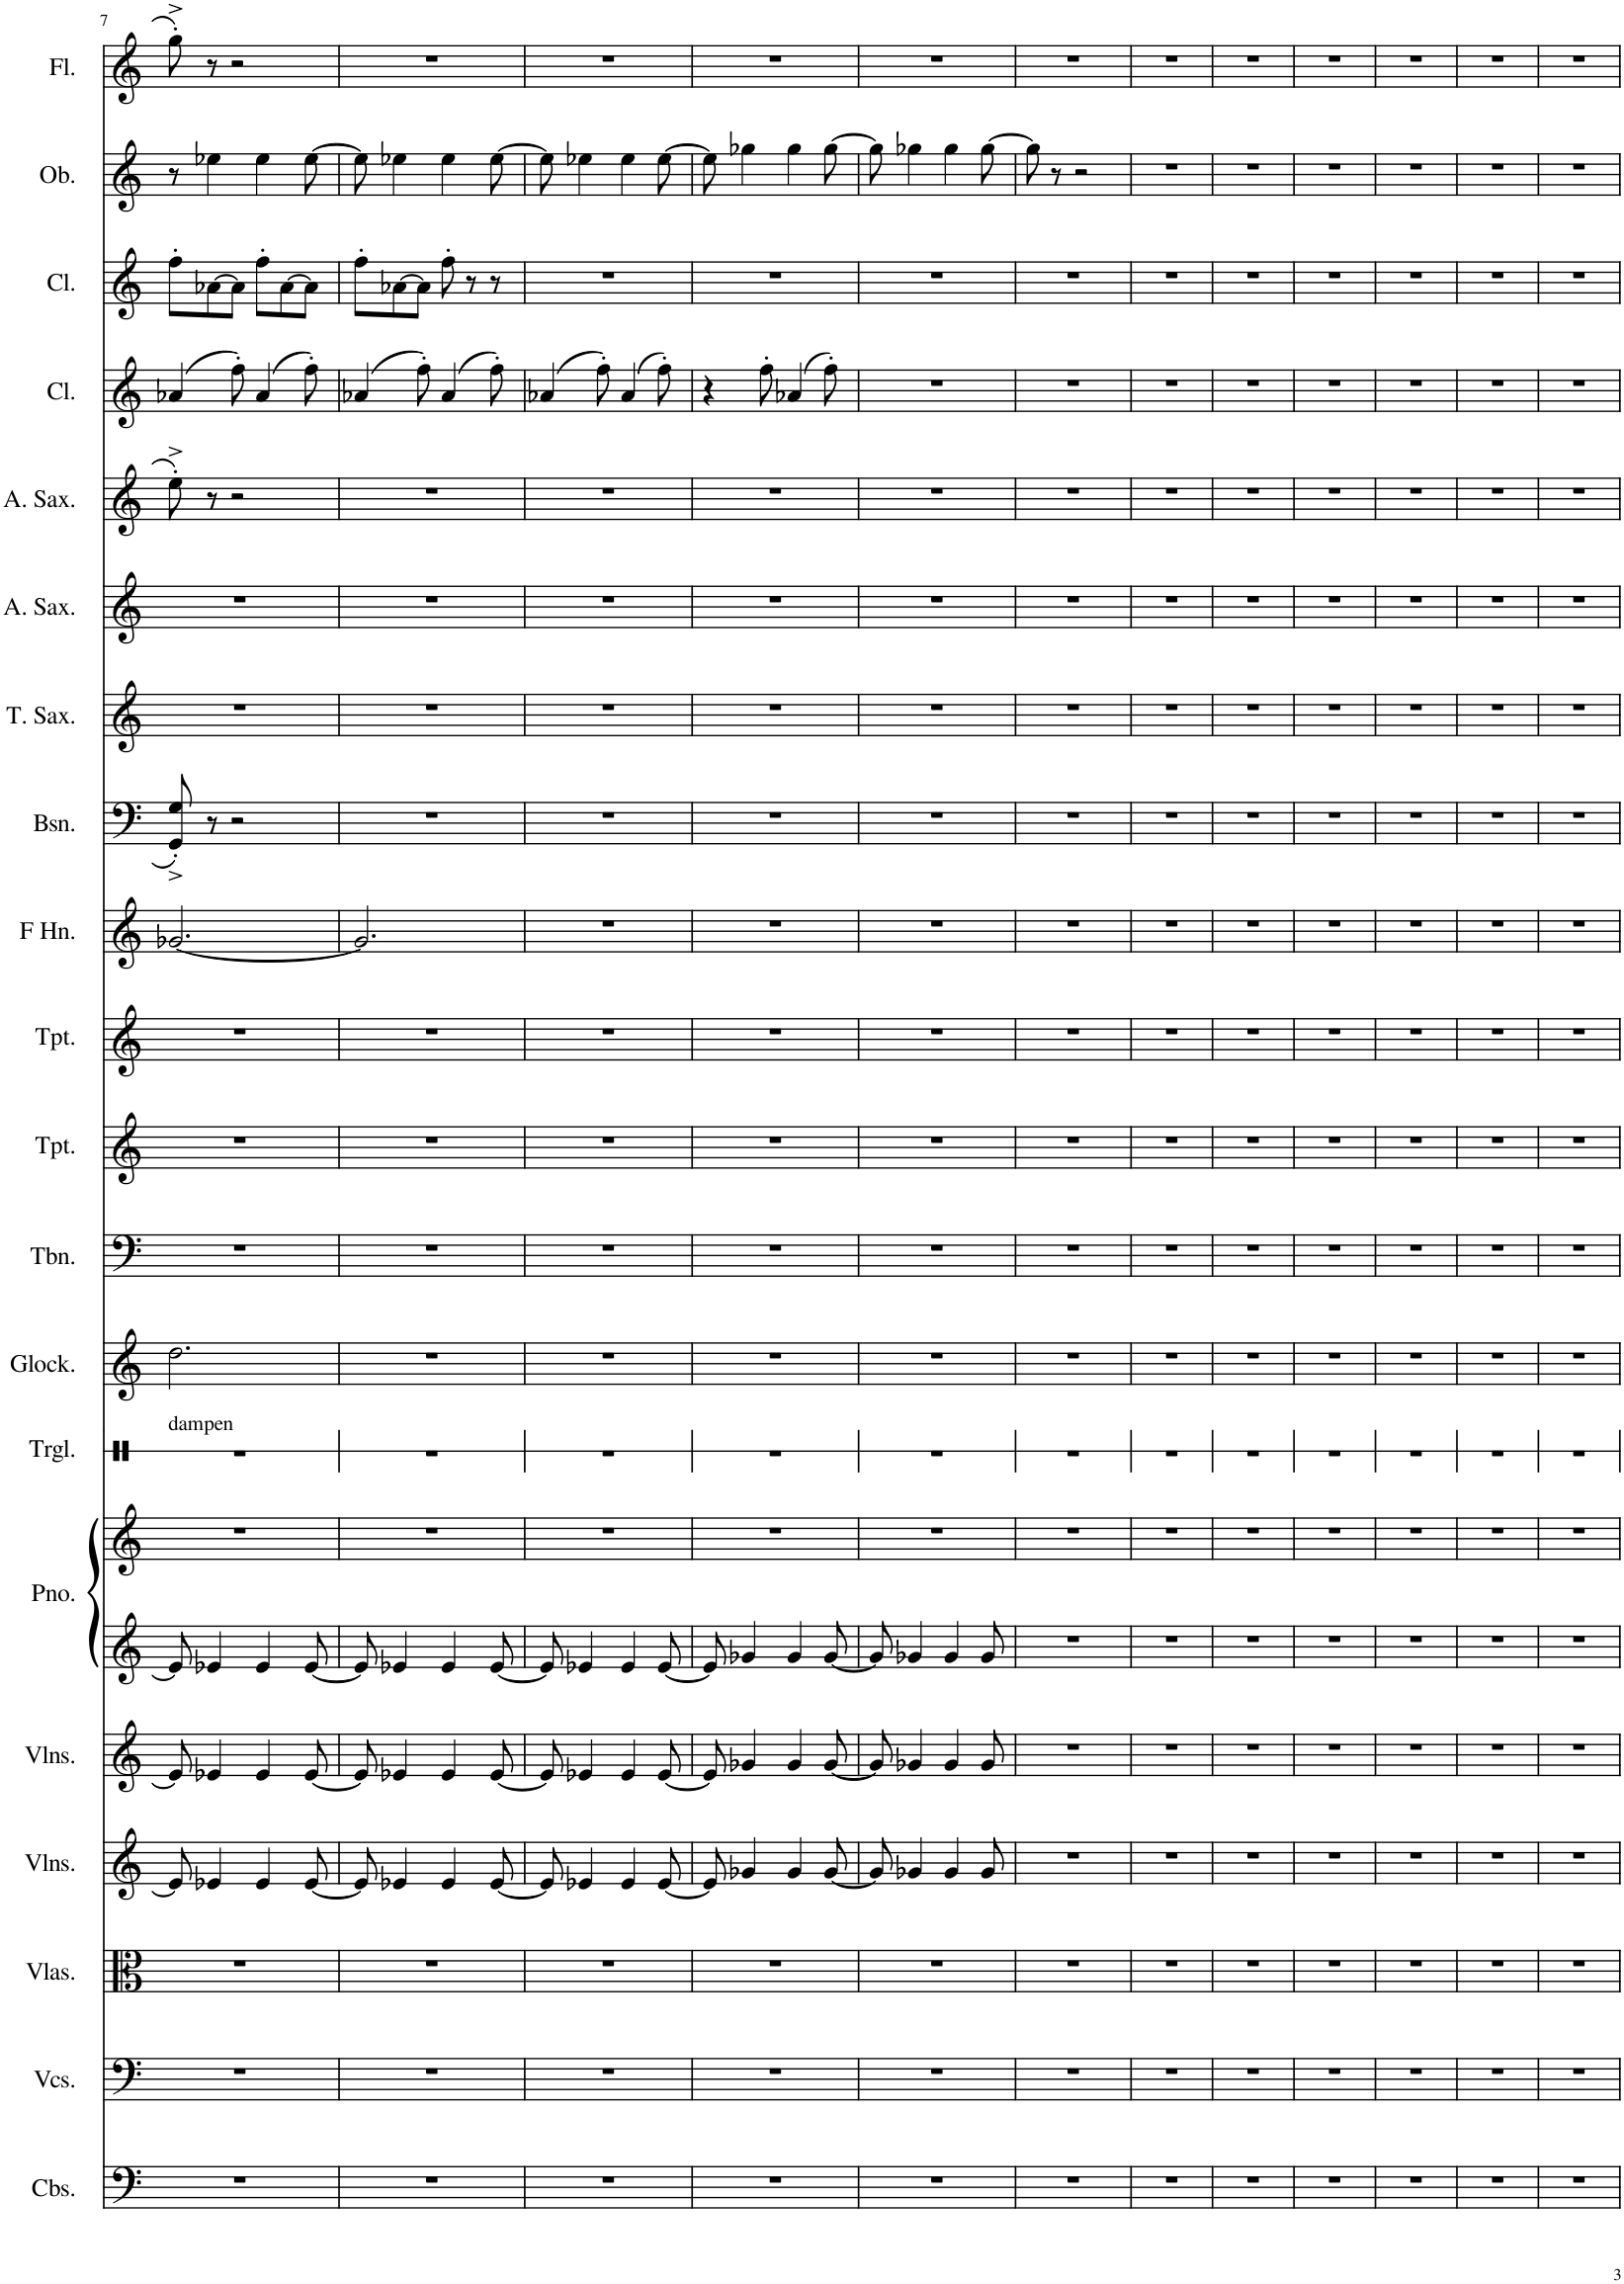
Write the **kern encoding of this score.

**kern	**kern	**kern	**kern	**kern	**kern	**kern	**kern	**kern	**kern	**kern	**kern	**kern	**kern	**kern	**kern	**kern	**kern	**kern	**kern	**kern
*part20	*part19	*part18	*part17	*part16	*part15	*part15	*part14	*part13	*part12	*part11	*part10	*part9	*part8	*part7	*part6	*part5	*part4	*part3	*part2	*part1
*staff21	*staff20	*staff19	*staff18	*staff17	*staff16	*staff15	*staff14	*staff13	*staff12	*staff11	*staff10	*staff9	*staff8	*staff7	*staff6	*staff5	*staff4	*staff3	*staff2	*staff1
*I"Contrabasses	*I"Violoncellos	*I"Violas	*I"Violins	*I"Violins	*I"Piano	*	*I"Triangle	*I"Glockenspiel	*I"Trombone	*I"Trumpet	*I"Trumpet	*I"Horn in F	*I"Bassoon	*I"Tenor Saxophone	*I"Alto Saxophone	*I"Alto Saxophone	*I"Clarinet	*I"Clarinet	*I"Oboe	*I"Flute
*I'Cbs.	*I'Vcs.	*I'Vlas.	*I'Vlns.	*I'Vlns.	*I'Pno.	*	*I'Trgl.	*I'Glock.	*I'Tbn.	*I'Tpt.	*I'Tpt.	*	*I'Bsn.	*I'T. Sax.	*I'A. Sax.	*I'A. Sax.	*I'Cl.	*I'Cl.	*I'Ob.	*I'Fl.
!!LO:PB:g=z
*clefF4	*clefF4	*clefC3	*clefG2	*clefG2	*clefG2	*clefG2	*clefX	*clefG2	*clefF4	*clefG2	*clefG2	*clefG2	*clefF4	*clefG2	*clefG2	*clefG2	*clefG2	*clefG2	*clefG2	*clefG2
*Trd7c12	*	*	*	*	*	*	*	*Trd-14c-24	*	*Trd1c2	*Trd1c2	*Trd4c7	*	*Trd8c14	*Trd5c9	*Trd5c9	*Trd1c2	*Trd1c2	*	*
*k[]	*k[]	*k[]	*k[]	*k[]	*k[]	*k[]	*k[]	*k[]	*k[]	*k[]	*k[]	*k[]	*k[]	*k[]	*k[]	*k[]	*k[]	*k[]	*k[]	*k[]
*M6/8	*M6/8	*M6/8	*M6/8	*M6/8	*M6/8	*M6/8	*M6/8	*M6/8	*M6/8	*M6/8	*M6/8	*M6/8	*M6/8	*M6/8	*M6/8	*M6/8	*M6/8	*M6/8	*M6/8	*M6/8
=7	=7	=7	=7	=7	=7	=7	=7	=7	=7	=7	=7	=7	=7	=7	=7	=7	=7	=7	=7	=7
!	!	!	!	!	!	!	!LO:TX:a:t=dampen	!	!	!	!	!	!	!	!	!	!	!	!	!
2.r	2.r	2.r	8e-/]	8e-/]	8e-/]	2.r	2.r	2.dd\	2.r	2.r	2.r	[2.g-X/	8GG/'<^< 8G/'<^<	2.r	2.r	8ee'^\	(4a-X/	8ff'\L	8r	8gg'^\
.	.	.	4e-X/	4e-X/	4e-X/	.	.	.	.	.	.	.	8r	.	.	8r	.	[8a-X\	4ee-X\	8r
.	.	.	.	.	.	.	.	.	.	.	.	.	2r	.	.	2r	8ff'\)	8a-\J]	.	2r
.	.	.	4e-/	4e-/	4e-/	.	.	.	.	.	.	.	.	.	.	.	(4a-/	8ff'\L	4ee-\	.
.	.	.	.	.	.	.	.	.	.	.	.	.	.	.	.	.	.	[8a-\	.	.
.	.	.	[8e-/	[8e-/	[8e-/	.	.	.	.	.	.	.	.	.	.	.	8ff'\)	8a-\J]	[8ee-\	.
=8	=8	=8	=8	=8	=8	=8	=8	=8	=8	=8	=8	=8	=8	=8	=8	=8	=8	=8	=8	=8
2.r	2.r	2.r	8e-/]	8e-/]	8e-/]	2.r	2.r	2.r	2.r	2.r	2.r	2.g-/]	2.r	2.r	2.r	2.r	(4a-X/	8ff'\L	8ee-\]	2.r
.	.	.	4e-X/	4e-X/	4e-X/	.	.	.	.	.	.	.	.	.	.	.	.	[8a-X\	4ee-X\	.
.	.	.	.	.	.	.	.	.	.	.	.	.	.	.	.	.	8ff'\)	8a-\J]	.	.
.	.	.	4e-/	4e-/	4e-/	.	.	.	.	.	.	.	.	.	.	.	(4a-/	8ff'\	4ee-\	.
.	.	.	.	.	.	.	.	.	.	.	.	.	.	.	.	.	.	8r	.	.
.	.	.	[8e-/	[8e-/	[8e-/	.	.	.	.	.	.	.	.	.	.	.	8ff'\)	8r	[8ee-\	.
=9	=9	=9	=9	=9	=9	=9	=9	=9	=9	=9	=9	=9	=9	=9	=9	=9	=9	=9	=9	=9
2.r	2.r	2.r	8e-/]	8e-/]	8e-/]	2.r	2.r	2.r	2.r	2.r	2.r	2.r	2.r	2.r	2.r	2.r	(4a-X/	2.r	8ee-\]	2.r
.	.	.	4e-X/	4e-X/	4e-X/	.	.	.	.	.	.	.	.	.	.	.	.	.	4ee-X\	.
.	.	.	.	.	.	.	.	.	.	.	.	.	.	.	.	.	8ff'\)	.	.	.
.	.	.	4e-/	4e-/	4e-/	.	.	.	.	.	.	.	.	.	.	.	(4a-/	.	4ee-\	.
.	.	.	[8e-/	[8e-/	[8e-/	.	.	.	.	.	.	.	.	.	.	.	8ff'\)	.	[8ee-\	.
=10	=10	=10	=10	=10	=10	=10	=10	=10	=10	=10	=10	=10	=10	=10	=10	=10	=10	=10	=10	=10
2.r	2.r	2.r	8e-/]	8e-/]	8e-/]	2.r	2.r	2.r	2.r	2.r	2.r	2.r	2.r	2.r	2.r	2.r	4r	2.r	8ee-\]	2.r
.	.	.	4g-X/	4g-X/	4g-X/	.	.	.	.	.	.	.	.	.	.	.	.	.	4gg-X\	.
.	.	.	.	.	.	.	.	.	.	.	.	.	.	.	.	.	8ff'\	.	.	.
.	.	.	4g-/	4g-/	4g-/	.	.	.	.	.	.	.	.	.	.	.	(4a-X/	.	4gg-\	.
.	.	.	[8g-/	[8g-/	[8g-/	.	.	.	.	.	.	.	.	.	.	.	8ff'\)	.	[8gg-\	.
=11	=11	=11	=11	=11	=11	=11	=11	=11	=11	=11	=11	=11	=11	=11	=11	=11	=11	=11	=11	=11
2.r	2.r	2.r	8g-/]	8g-/]	8g-/]	2.r	2.r	2.r	2.r	2.r	2.r	2.r	2.r	2.r	2.r	2.r	2.r	2.r	8gg-\]	2.r
.	.	.	4g-X/	4g-X/	4g-X/	.	.	.	.	.	.	.	.	.	.	.	.	.	4gg-X\	.
.	.	.	4g-/	4g-/	4g-/	.	.	.	.	.	.	.	.	.	.	.	.	.	4gg-\	.
.	.	.	8g-/	8g-/	8g-/	.	.	.	.	.	.	.	.	.	.	.	.	.	[8gg-\	.
=12	=12	=12	=12	=12	=12	=12	=12	=12	=12	=12	=12	=12	=12	=12	=12	=12	=12	=12	=12	=12
2.r	2.r	2.r	2.r	2.r	2.r	2.r	2.r	2.r	2.r	2.r	2.r	2.r	2.r	2.r	2.r	2.r	2.r	2.r	8gg-\]	2.r
.	.	.	.	.	.	.	.	.	.	.	.	.	.	.	.	.	.	.	8r	.
.	.	.	.	.	.	.	.	.	.	.	.	.	.	.	.	.	.	.	2r	.
=13	=13	=13	=13	=13	=13	=13	=13	=13	=13	=13	=13	=13	=13	=13	=13	=13	=13	=13	=13	=13
2.r	2.r	2.r	2.r	2.r	2.r	2.r	2.r	2.r	2.r	2.r	2.r	2.r	2.r	2.r	2.r	2.r	2.r	2.r	2.r	2.r
=14	=14	=14	=14	=14	=14	=14	=14	=14	=14	=14	=14	=14	=14	=14	=14	=14	=14	=14	=14	=14
2.r	2.r	2.r	2.r	2.r	2.r	2.r	2.r	2.r	2.r	2.r	2.r	2.r	2.r	2.r	2.r	2.r	2.r	2.r	2.r	2.r
=15	=15	=15	=15	=15	=15	=15	=15	=15	=15	=15	=15	=15	=15	=15	=15	=15	=15	=15	=15	=15
2.r	2.r	2.r	2.r	2.r	2.r	2.r	2.r	2.r	2.r	2.r	2.r	2.r	2.r	2.r	2.r	2.r	2.r	2.r	2.r	2.r
=16	=16	=16	=16	=16	=16	=16	=16	=16	=16	=16	=16	=16	=16	=16	=16	=16	=16	=16	=16	=16
2.r	2.r	2.r	2.r	2.r	2.r	2.r	2.r	2.r	2.r	2.r	2.r	2.r	2.r	2.r	2.r	2.r	2.r	2.r	2.r	2.r
=17	=17	=17	=17	=17	=17	=17	=17	=17	=17	=17	=17	=17	=17	=17	=17	=17	=17	=17	=17	=17
2.r	2.r	2.r	2.r	2.r	2.r	2.r	2.r	2.r	2.r	2.r	2.r	2.r	2.r	2.r	2.r	2.r	2.r	2.r	2.r	2.r
=18	=18	=18	=18	=18	=18	=18	=18	=18	=18	=18	=18	=18	=18	=18	=18	=18	=18	=18	=18	=18
2.r	2.r	2.r	2.r	2.r	2.r	2.r	2.r	2.r	2.r	2.r	2.r	2.r	2.r	2.r	2.r	2.r	2.r	2.r	2.r	2.r
=	=	=	=	=	=	=	=	=	=	=	=	=	=	=	=	=	=	=	=	=
*-	*-	*-	*-	*-	*-	*-	*-	*-	*-	*-	*-	*-	*-	*-	*-	*-	*-	*-	*-	*-
